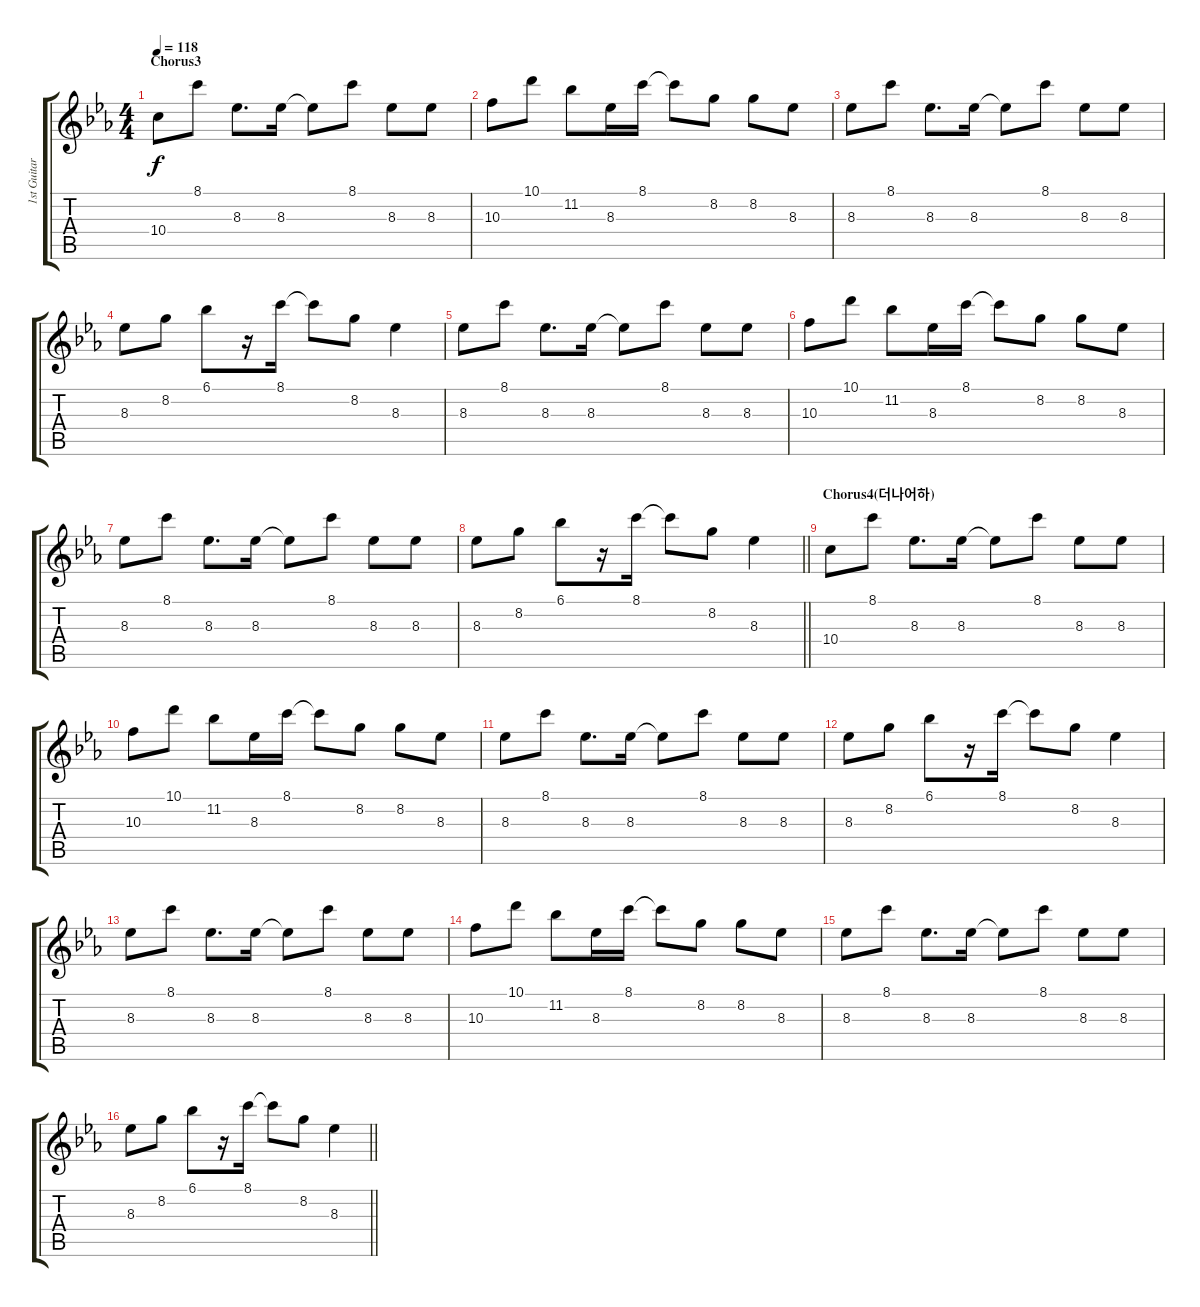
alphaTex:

\track ("1st Guitar" "1st Guitar") {instrument electricguitarclean}
\staff {score tabs}
\tuning (E4 B3 G3 D3 A2 E2) {hide}
\ts (4 4)
\section ("" "Chorus3")
\tempo 118
\clef g2
\ks cminor
10.4.8{dy f} 8.1.8 8.3.8{d} 8.3.16 8.3{t}.8 8.1.8 8.3.8 8.3.8 |
10.3.8 10.1.8 11.2.8 8.3.16 8.1.16 8.1{t}.8 8.2.8 8.2.8 8.3.8 |
8.3.8 8.1.8 8.3.8{d} 8.3.16 8.3{t}.8 8.1.8 8.3.8 8.3.8 |
8.3.8 8.2.8 6.1.8 r.16 8.1.16 8.1{t}.8 8.2.8 8.3.4 |
8.3.8 8.1.8 8.3.8{d} 8.3.16 8.3{t}.8 8.1.8 8.3.8 8.3.8 |
10.3.8 10.1.8 11.2.8 8.3.16 8.1.16 8.1{t}.8 8.2.8 8.2.8 8.3.8 |
8.3.8 8.1.8 8.3.8{d} 8.3.16 8.3{t}.8 8.1.8 8.3.8 8.3.8 |
\barLineRight lightlight
8.3.8 8.2.8 6.1.8 r.16 8.1.16 8.1{t}.8 8.2.8 8.3.4 |
\section ("" "Chorus4(더나어하)")
10.4.8 8.1.8 8.3.8{d} 8.3.16 8.3{t}.8 8.1.8 8.3.8 8.3.8 |
10.3.8 10.1.8 11.2.8 8.3.16 8.1.16 8.1{t}.8 8.2.8 8.2.8 8.3.8 |
8.3.8 8.1.8 8.3.8{d} 8.3.16 8.3{t}.8 8.1.8 8.3.8 8.3.8 |
8.3.8 8.2.8 6.1.8 r.16 8.1.16 8.1{t}.8 8.2.8 8.3.4 |
8.3.8 8.1.8 8.3.8{d} 8.3.16 8.3{t}.8 8.1.8 8.3.8 8.3.8 |
10.3.8 10.1.8 11.2.8 8.3.16 8.1.16 8.1{t}.8 8.2.8 8.2.8 8.3.8 |
8.3.8 8.1.8 8.3.8{d} 8.3.16 8.3{t}.8 8.1.8 8.3.8 8.3.8 |
\barLineRight lightlight
8.3.8 8.2.8 6.1.8 r.16 8.1.16 8.1{t}.8 8.2.8 8.3.4
